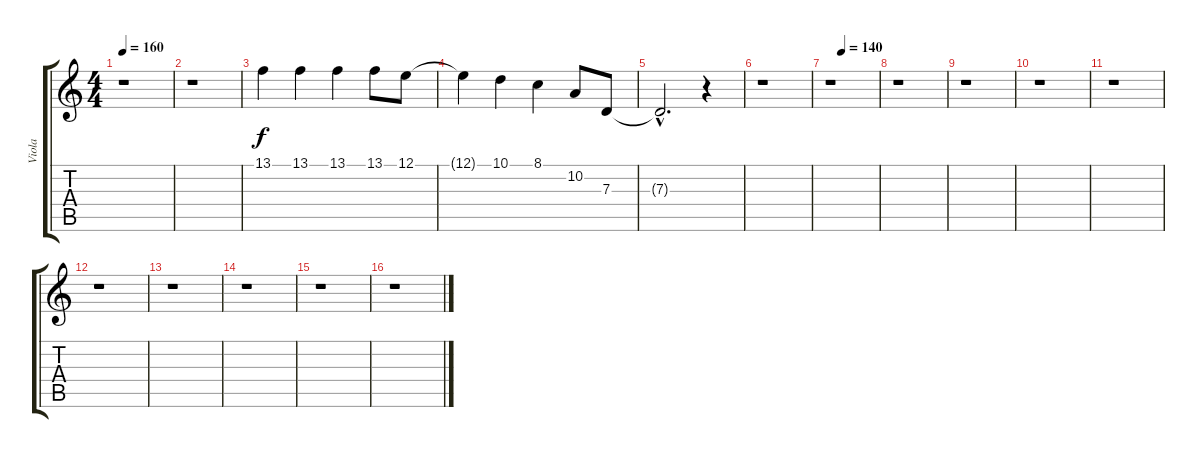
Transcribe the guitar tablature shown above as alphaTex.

\track ("Viola" "Viola") {instrument viola}
\staff {score tabs}
\tuning (E4 B3 G3 D3 A2 E2) {hide}
\ts (4 4)
\tempo 160
\clef g2
\ks c
r.1{dy f} |
r.1 |
13.1.4 13.1.4 13.1.4 13.1.8 12.1.8 |
12.1{t}.4 10.1.4 8.1.4 10.2.8 7.3.8 |
7.3{hac t}.2{d} r.4 |
r.1 |
\tempo (140 0.25)
r.1 |
r.1 |
r.1 |
r.1 |
r.1 |
r.1 |
r.1 |
r.1 |
r.1 |
r.1
